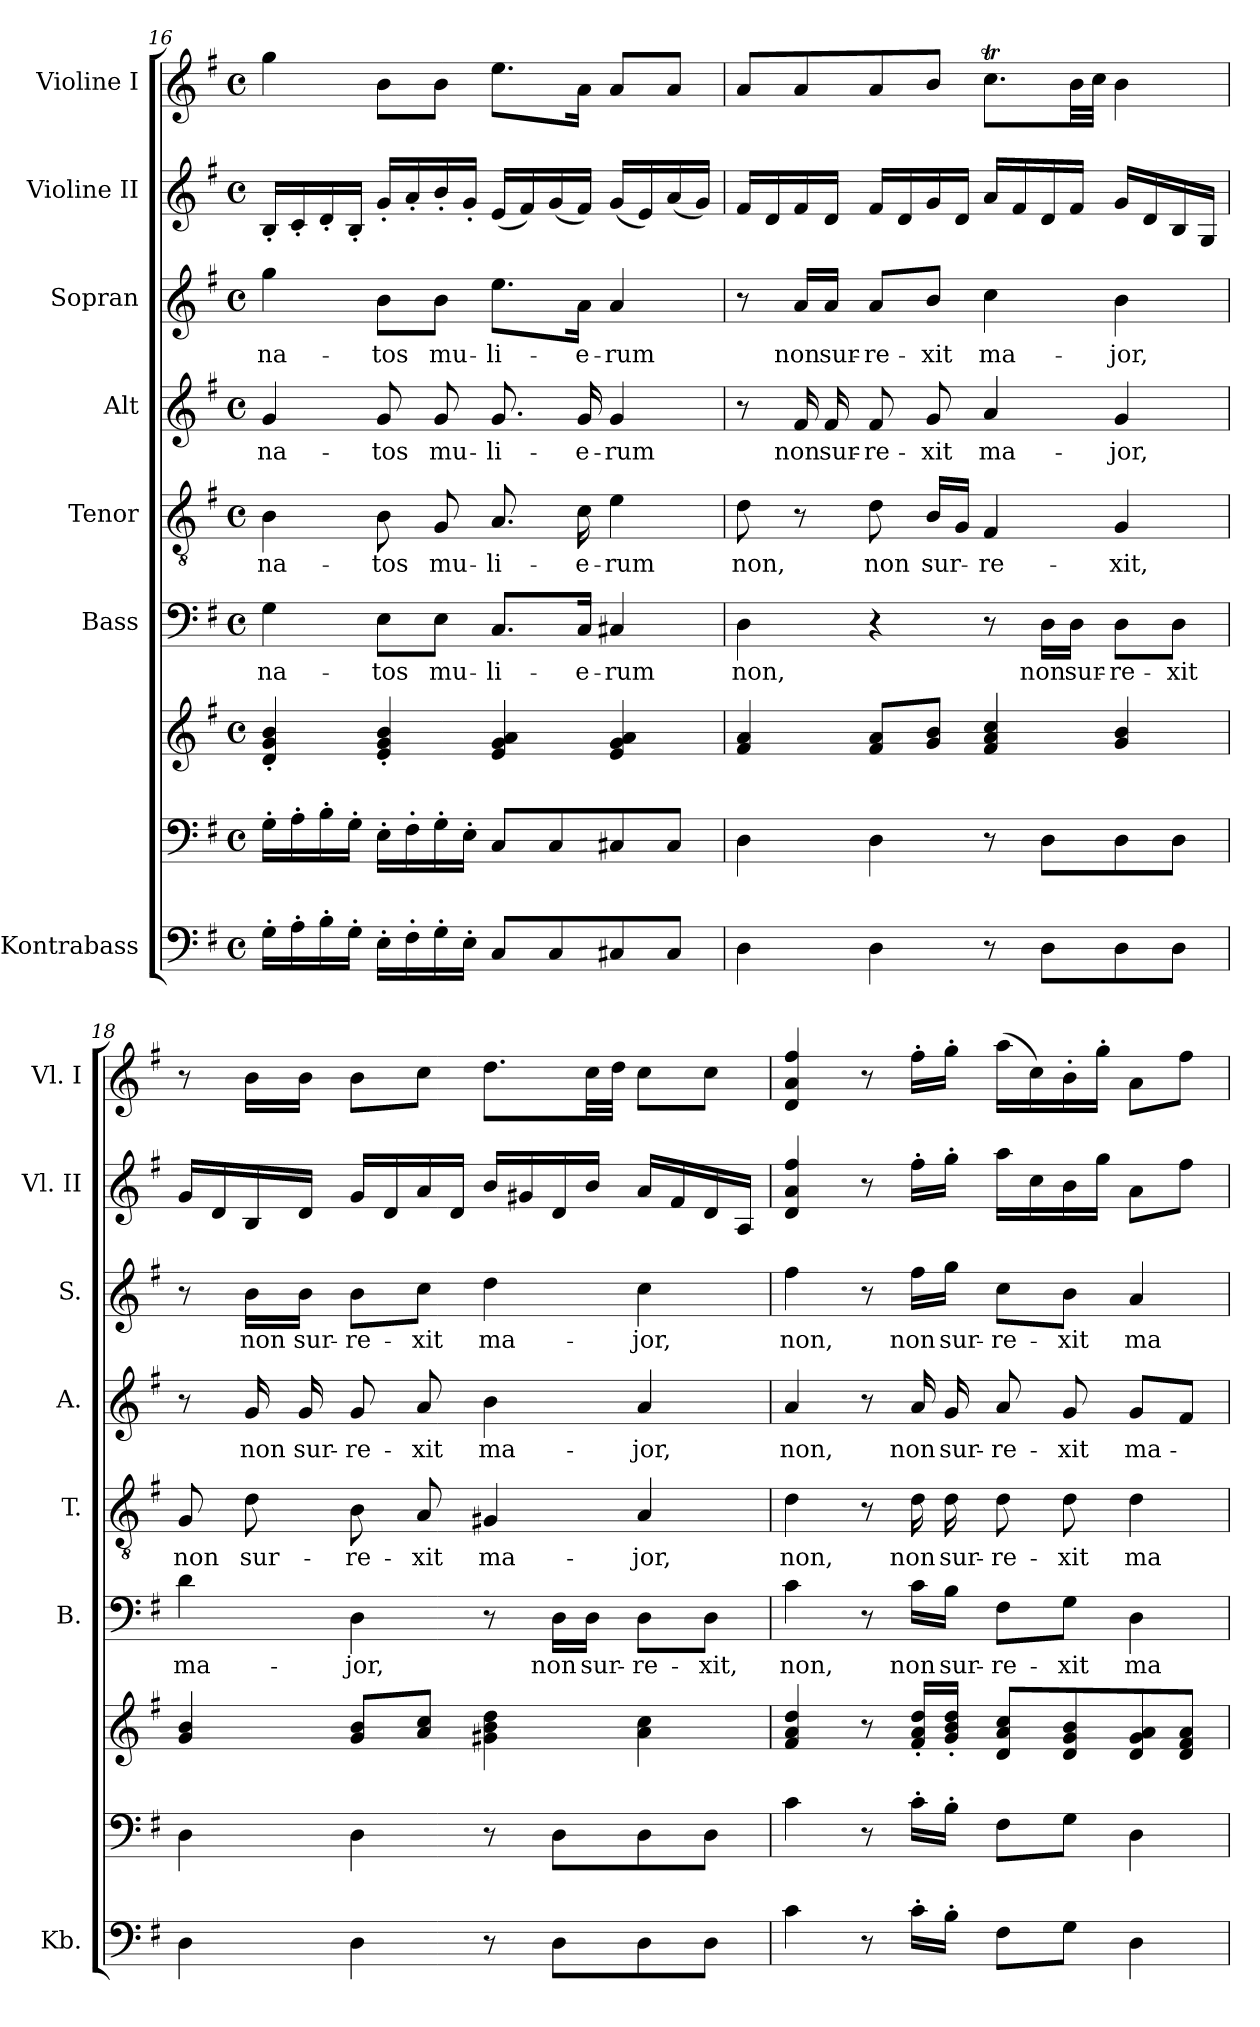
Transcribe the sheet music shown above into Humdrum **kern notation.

**kern	**kern	**kern	**kern	**text	**kern	**text	**kern	**text	**kern	**text	**kern	**kern
*part8	*part7	*part7	*part6	*part6	*part5	*part5	*part4	*part4	*part3	*part3	*part2	*part1
*staff9	*staff8	*staff7	*staff6	*staff6	*staff5	*staff5	*staff4	*staff4	*staff3	*staff3	*staff2	*staff1
*I"Kontrabass	*	*	*I"Bass	*	*I"Tenor	*	*I"Alt	*	*I"Sopran	*	*I"Violine II	*I"Violine I
*I'Kb.	*	*	*I'B.	*	*I'T.	*	*I'A.	*	*I'S.	*	*I'Vl. II	*I'Vl. I
!!LO:PB:g=z
*clefF4	*clefF4	*clefG2	*clefF4	*	*clefGv2	*	*clefG2	*	*clefG2	*	*clefG2	*clefG2
*ITrd7c12	*	*	*	*	*	*	*	*	*	*	*	*
*k[f#]	*k[f#]	*k[f#]	*k[f#]	*	*k[f#]	*	*k[f#]	*	*k[f#]	*	*k[f#]	*k[f#]
*G:	*G:	*G:	*G:	*	*G:	*	*G:	*	*G:	*	*G:	*G:
*M4/4	*M4/4	*M4/4	*M4/4	*	*M4/4	*	*M4/4	*	*M4/4	*	*M4/4	*M4/4
*met(c)	*met(c)	*met(c)	*met(c)	*	*met(c)	*	*met(c)	*	*met(c)	*	*met(c)	*met(c)
=16	=16	=16	=16	=16	=16	=16	=16	=16	=16	=16	=16	=16
!	!	!	!	!LO:LY:b	!	!LO:LY:b	!	!LO:LY:b	!	!LO:LY:b	!	!
16GG'>\LL	16G'>\LL	4d/'< 4g/'< 4b/'<	4G\	na-	4B\	na-	4g/	na-	4gg\	na-	16B'</LL	4gg\
16AA'>\	16A'>\	.	.	.	.	.	.	.	.	.	16c'</	.
16BB'>\	16B'>\	.	.	.	.	.	.	.	.	.	16d'</	.
16GG'>\JJ	16G'>\JJ	.	.	.	.	.	.	.	.	.	16B'</JJ	.
!	!	!	!	!LO:LY:b	!	!LO:LY:b	!	!LO:LY:b	!	!LO:LY:b	!	!
16EE'>\LL	16E'>\LL	4e/'< 4g/'< 4b/'<	8E\L	-tos	8B\	-tos	8g/	-tos	8b\L	-tos	16g'</LL	8b\L
16FF#'>\	16F#'>\	.	.	.	.	.	.	.	.	.	16a'</	.
!	!	!	!	!LO:LY:b	!	!LO:LY:b	!	!LO:LY:b	!	!LO:LY:b	!	!
16GG'>\	16G'>\	.	8E\J	mu-	8G/	mu-	8g/	mu-	8b\J	mu-	16b'</	8b\J
16EE'>\JJ	16E'>\JJ	.	.	.	.	.	.	.	.	.	16g'</JJ	.
!	!	!	!	!LO:LY:b	!	!LO:LY:b	!	!LO:LY:b	!	!LO:LY:b	!	!
8CC/L	8C/L	4e/ 4g/ 4a/	8.C/L	-li-	8.A/	-li-	8.g/	-li-	8.ee\L	-li-	(<16e/LL	8.ee\L
.	.	.	.	.	.	.	.	.	.	.	16f#/)	.
8CC/	8C/	.	.	.	.	.	.	.	.	.	(<16g/	.
!	!	!	!	!LO:LY:b	!	!LO:LY:b	!	!LO:LY:b	!	!LO:LY:b	!	!
.	.	.	16C/Jk	-e-	16c\	-e-	16g/	-e-	16a\Jk	-e-	16f#/JJ)	16a\Jk
!	!	!	!	!LO:LY:b	!	!LO:LY:b	!	!LO:LY:b	!	!LO:LY:b	!	!
8CC#X/	8C#X/	4e/ 4g/ 4a/	4C#X/	-rum	4e\	-rum	4g/	-rum	4a/	-rum	(<16g/LL	8a/L
.	.	.	.	.	.	.	.	.	.	.	16e/)	.
8CC#/J	8C#/J	.	.	.	.	.	.	.	.	.	(<16a/	8a/J
.	.	.	.	.	.	.	.	.	.	.	16g/JJ)	.
=17	=17	=17	=17	=17	=17	=17	=17	=17	=17	=17	=17	=17
!	!	!	!	!LO:LY:b	!	!LO:LY:b	!	!	!	!	!	!
4DD\	4D\	4f#/ 4a/	4D\	non,	8d\	non,	8r	.	8r	.	16f#/LL	8a/L
.	.	.	.	.	.	.	.	.	.	.	16d/	.
!	!	!	!	!	!	!	!	!LO:LY:b	!	!LO:LY:b	!	!
.	.	.	.	.	8r	.	16f#/	non	16a/LL	non	16f#/	8a/
!	!	!	!	!	!	!	!	!LO:LY:b	!	!LO:LY:b	!	!
.	.	.	.	.	.	.	16f#/	sur-	16a/JJ	sur-	16d/JJ	.
!	!	!	!	!	!	!LO:LY:b	!	!LO:LY:b	!	!LO:LY:b	!	!
4DD\	4D\	8f#/ 8a/L	4r	.	8d\	non	8f#/	-re-	8a/L	-re-	16f#/LL	8a/
.	.	.	.	.	.	.	.	.	.	.	16d/	.
!	!	!	!	!	!	!LO:LY:b	!	!LO:LY:b	!	!LO:LY:b	!	!
.	.	8g/ 8b/J	.	.	16B/LL	sur-	8g/	-xit	8b/J	-xit	16g/	8b/J
.	.	.	.	.	16G/JJ	.	.	.	.	.	16d/JJ	.
!	!	!	!	!	!	!LO:LY:b	!	!LO:LY:b	!	!LO:LY:b	!	!
8r	8r	4f#/ 4a/ 4cc/	8r	.	4F#/	-re-	4a/	ma-	4cc\	ma-	16a/LL	8.ccT\L
.	.	.	.	.	.	.	.	.	.	.	16f#/	.
!	!	!	!	!LO:LY:b	!	!	!	!	!	!	!	!
8DD\L	8D\L	.	16D\LL	non	.	.	.	.	.	.	16d/	.
!	!	!	!	!LO:LY:b	!	!	!	!	!	!	!	!
.	.	.	16D\JJ	sur-	.	.	.	.	.	.	16f#/JJ	32b\LL
.	.	.	.	.	.	.	.	.	.	.	.	32cc\JJJ
!	!	!	!	!LO:LY:b	!	!LO:LY:b	!	!LO:LY:b	!	!LO:LY:b	!	!
8DD\	8D\	4g/ 4b/	8D\L	-re-	4G/	-xit,	4g/	-jor,	4b\	-jor,	16g/LL	4b\
.	.	.	.	.	.	.	.	.	.	.	16d/	.
!	!	!	!	!LO:LY:b	!	!	!	!	!	!	!	!
8DD\J	8D\J	.	8D\J	-xit	.	.	.	.	.	.	16B/	.
.	.	.	.	.	.	.	.	.	.	.	16G/JJ	.
=18	=18	=18	=18	=18	=18	=18	=18	=18	=18	=18	=18	=18
!	!	!	!	!LO:LY:b	!	!LO:LY:b	!	!	!	!	!	!
4DD\	4D\	4g/ 4b/	4d\	ma-	8G/	non	8r	.	8r	.	16g/LL	8r
.	.	.	.	.	.	.	.	.	.	.	16d/	.
!	!	!	!	!	!	!LO:LY:b	!	!LO:LY:b	!	!LO:LY:b	!	!
.	.	.	.	.	8d\	sur-	16g/	non	16b\LL	non	16B/	16b\LL
!	!	!	!	!	!	!	!	!LO:LY:b	!	!LO:LY:b	!	!
.	.	.	.	.	.	.	16g/	sur-	16b\JJ	sur-	16d/JJ	16b\JJ
!	!	!	!	!LO:LY:b	!	!LO:LY:b	!	!LO:LY:b	!	!LO:LY:b	!	!
4DD\	4D\	8g/ 8b/L	4D\	-jor,	8B\	-re-	8g/	-re-	8b\L	-re-	16g/LL	8b\L
.	.	.	.	.	.	.	.	.	.	.	16d/	.
!	!	!	!	!	!	!LO:LY:b	!	!LO:LY:b	!	!LO:LY:b	!	!
.	.	8a/ 8cc/J	.	.	8A/	-xit	8a/	-xit	8cc\J	-xit	16a/	8cc\J
.	.	.	.	.	.	.	.	.	.	.	16d/JJ	.
!	!	!	!	!	!	!LO:LY:b	!	!LO:LY:b	!	!LO:LY:b	!	!
8r	8r	4g#X\ 4b\ 4dd\	8r	.	4G#X/	ma-	4b\	ma-	4dd\	ma-	16b/LL	8.dd\L
.	.	.	.	.	.	.	.	.	.	.	16g#X/	.
!	!	!	!	!LO:LY:b	!	!	!	!	!	!	!	!
8DD\L	8D\L	.	16D\LL	non	.	.	.	.	.	.	16d/	.
!	!	!	!	!LO:LY:b	!	!	!	!	!	!	!	!
.	.	.	16D\JJ	sur-	.	.	.	.	.	.	16b/JJ	32cc\LL
.	.	.	.	.	.	.	.	.	.	.	.	32dd\JJJ
!	!	!	!	!LO:LY:b	!	!LO:LY:b	!	!LO:LY:b	!	!LO:LY:b	!	!
8DD\	8D\	4a\ 4cc\	8D\L	-re-	4A/	-jor,	4a/	-jor,	4cc\	-jor,	16a/LL	8cc\L
.	.	.	.	.	.	.	.	.	.	.	16f#/	.
!	!	!	!	!LO:LY:b	!	!	!	!	!	!	!	!
8DD\J	8D\J	.	8D\J	-xit,	.	.	.	.	.	.	16d/	8cc\J
.	.	.	.	.	.	.	.	.	.	.	16A/JJ	.
=19	=19	=19	=19	=19	=19	=19	=19	=19	=19	=19	=19	=19
!	!	!	!	!LO:LY:b	!	!LO:LY:b	!	!LO:LY:b	!	!LO:LY:b	!	!
4C\	4c\	4f#/ 4a/ 4dd/	4c\	non,	4d\	non,	4a/	non,	4ff#\	non,	4d/ 4a/ 4ff#/	4d/ 4a/ 4ff#/
8r	8r	8r	8r	.	8r	.	8r	.	8r	.	8r	8r
!	!	!	!	!LO:LY:b	!	!LO:LY:b	!	!LO:LY:b	!	!LO:LY:b	!	!
16C'>\LL	16c'>\LL	16f#/'< 16a/'< 16dd/'<LL	16c\LL	non	16d\	non	16a/	non	16ff#\LL	non	16ff#'>\LL	16ff#'>\LL
!	!	!	!	!LO:LY:b	!	!LO:LY:b	!	!LO:LY:b	!	!LO:LY:b	!	!
16BB'>\JJ	16B'>\JJ	16g/'< 16b/'< 16dd/'<JJ	16B\JJ	sur-	16d\	sur-	16g/	sur-	16gg\JJ	sur-	16gg'>\JJ	16gg'>\JJ
!	!	!	!	!LO:LY:b	!	!LO:LY:b	!	!LO:LY:b	!	!LO:LY:b	!	!
8FF#\L	8F#\L	8d/ 8a/ 8cc/L	8F#\L	-re-	8d\	-re-	8a/	-re-	8cc\L	-re-	16aa\LL	(>16aa\LL
.	.	.	.	.	.	.	.	.	.	.	16cc\	16cc\)
!	!	!	!	!LO:LY:b	!	!LO:LY:b	!	!LO:LY:b	!	!LO:LY:b	!	!
8GG\J	8G\J	8d/ 8g/ 8b/	8G\J	-xit	8d\	-xit	8g/	-xit	8b\J	-xit	16b\	16b'>\
.	.	.	.	.	.	.	.	.	.	.	16gg\JJ	16gg'>\JJ
!	!	!	!	!LO:LY:b	!	!LO:LY:b	!	!LO:LY:b	!	!LO:LY:b	!	!
4DD\	4D\	8d/ 8g/ 8a/	4D\	ma-	4d\	ma-	8g/L	ma-	4a/	ma-	8a\L	8a\L
.	.	8d/ 8f#/ 8a/J	.	.	.	.	8f#/J	.	.	.	8ff#\J	8ff#\J
=	=	=	=	=	=	=	=	=	=	=	=	=
*-	*-	*-	*-	*-	*-	*-	*-	*-	*-	*-	*-	*-
